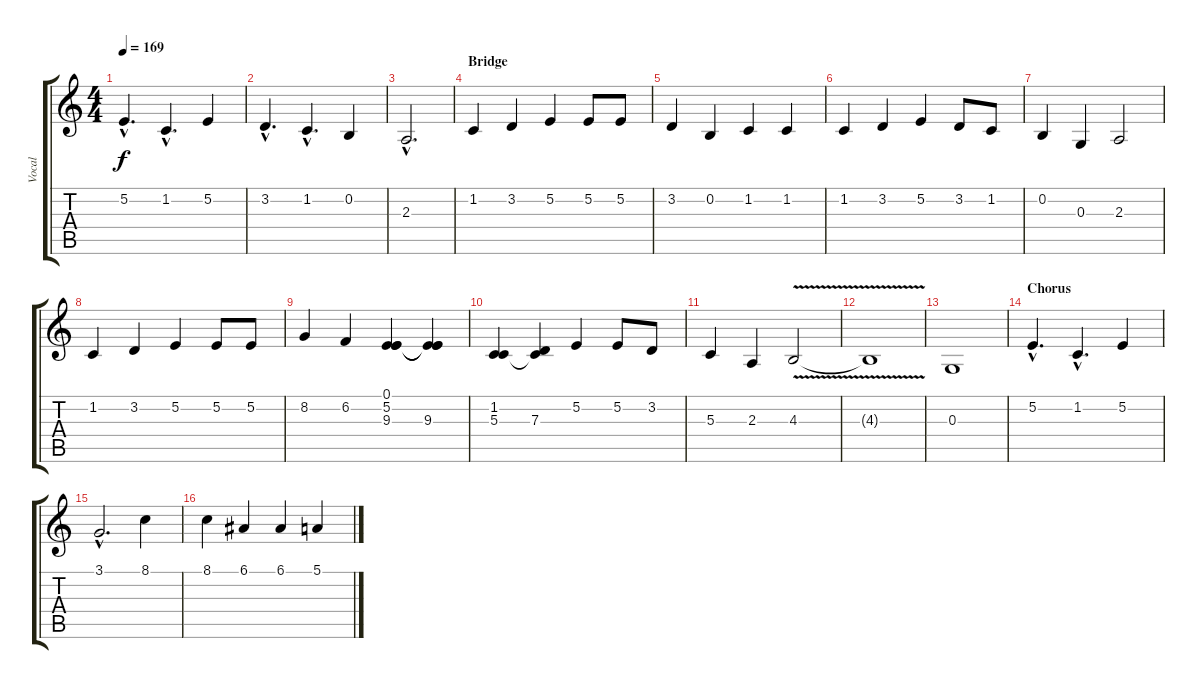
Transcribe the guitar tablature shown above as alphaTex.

\track ("Vocal" "Vocal") {instrument lead6voice}
\staff {score tabs}
\tuning (E4 B3 G3 D3 A2 E2) {hide}
\ts (4 4)
\tempo 169
\clef g2
\ks c
5.2{hac}.4{d dy f} 1.2{hac}.4{d} 5.2.4 |
3.2{hac}.4{d} 1.2{hac}.4{d} 0.2.4 |
2.3{hac}.2{d} |
\section ("" "Bridge")
1.2.4 3.2.4 5.2.4 5.2.8 5.2.8 |
3.2.4 0.2.4 1.2.4 1.2.4 |
1.2.4 3.2.4 5.2.4 3.2.8 1.2.8 |
0.2.4 0.3.4 2.3.2 |
1.2.4 3.2.4 5.2.4 5.2.8 5.2.8 |
8.2.4 6.2.4 (0.1 5.2 9.3).4 (0.1{t} 5.2{t} 9.3).4 |
(1.2 5.3).4 (1.2{t} 7.3).4 5.2.4 5.2.8 3.2.8 |
5.3.4 2.3.4 4.3{v}.2 |
4.3{t}.1 |
0.3.1 |
\section ("" "Chorus")
5.2{hac}.4{d} 1.2{hac}.4{d} 5.2.4 |
3.1{hac}.2{d} 8.1.4 |
8.1.4 6.1.4 6.1.4 5.1.4
